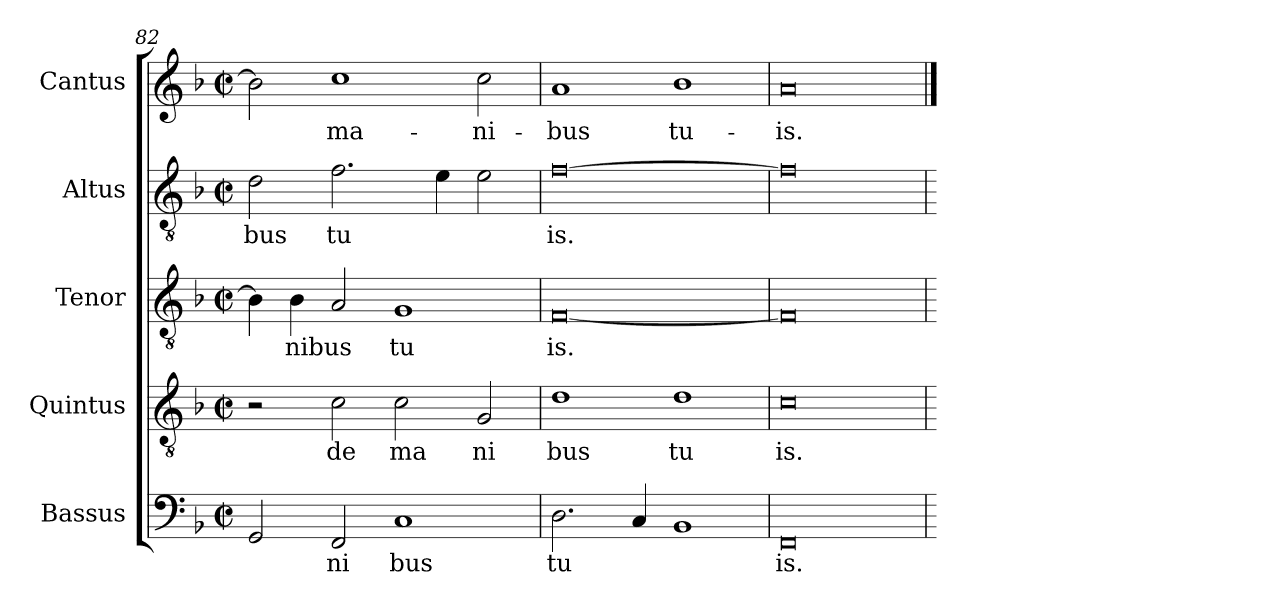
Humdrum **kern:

**kern	**text	**kern	**text	**kern	**text	**kern	**text	**kern	**text
*part5	*part5	*part4	*part4	*part3	*part3	*part2	*part2	*part1	*part1
*staff5	*staff5	*staff4	*staff4	*staff3	*staff3	*staff2	*staff2	*staff1	*staff1
*I"Bassus	*	*I"Quintus	*	*I"Tenor	*	*I"Altus	*	*I"Cantus	*
*clefF4	*	*clefGv2	*	*clefGv2	*	*clefGv2	*	*clefG2	*
*k[b-]	*	*k[b-]	*	*k[b-]	*	*k[b-]	*	*k[b-]	*
*F:	*	*F:	*	*F:	*	*F:	*	*F:	*
*M2/2	*	*M2/2	*	*M2/2	*	*M2/2	*	*M2/2	*
*met(c|)	*	*met(c|)	*	*met(c|)	*	*met(c|)	*	*met(c|)	*
=82	=82	=82	=82	=82	=82	=82	=82	=82	=82
!	!	!	!	!	!	!	!LO:LY:b:cj	!	!
2GG/	.	2r	.	4B-\]	.	2d\	bus	2b-\]	.
!	!	!	!	!	!LO:LY:b	!	!	!	!
.	.	.	.	4B-\	nibus	.	.	.	.
!	!LO:LY:b:cj	!	!LO:LY:b:cj	!	!	!	!LO:LY:b:cj	!	!LO:LY:b:cj
2FF/	ni	2c\	de	2A/	.	2.f\	tu	1cc	ma-
!	!LO:LY:b:cj	!	!LO:LY:b:cj	!	!LO:LY:b:cj	!	!	!	!
1C	bus	2c\	ma	1G	tu	.	.	.	.
.	.	.	.	.	.	4e\	.	.	.
!	!	!	!LO:LY:b:cj	!	!	!	!	!	!LO:LY:b:cj
.	.	2G/	ni	.	.	2e\	.	2cc\	-ni-
=83	=83	=83	=83	=83	=83	=83	=83	=83	=83
!	!LO:LY:b:cj	!	!LO:LY:b:cj	!	!LO:LY:b:cj	!	!LO:LY:b:cj	!	!LO:LY:b:cj
2.D\	tu	1d	bus	[<0F	is.	[>0f	is.	1a	-bus
4C/	.	.	.	.	.	.	.	.	.
!	!	!	!LO:LY:b:cj	!	!	!	!	!	!LO:LY:b:cj
1BB-	.	1d	tu	.	.	.	.	1b-	tu-
=84	=84	=84	=84	=84	=84	=84	=84	=84	=84
!	!LO:LY:b:cj	!	!LO:LY:b:cj	!	!	!	!	!	!LO:LY:b:cj
0FF	is.	0c	is.	0F]	.	0f]	.	0a	-is.
=	==	=	==	=	==	=	==	==	==
*-	*-	*-	*-	*-	*-	*-	*-	*-	*-
